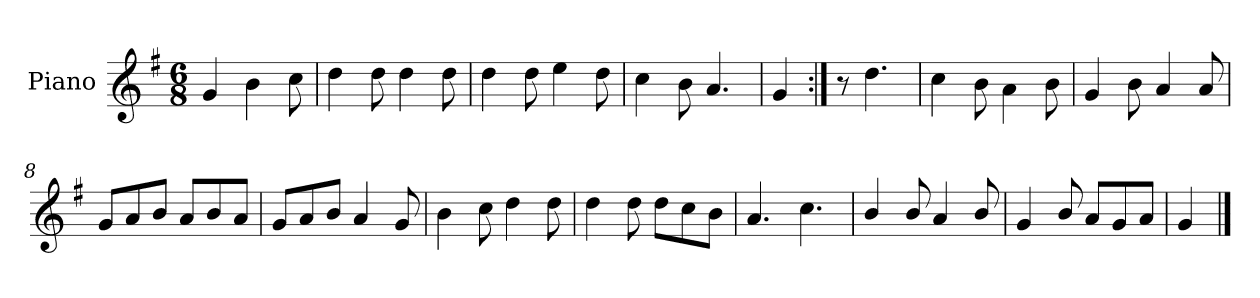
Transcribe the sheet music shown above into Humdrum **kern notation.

**kern
*part1
*staff1
*I"Piano
*I'Pno.
*clefG2
*k[f#]
*M6/8
=
4g/
4b\
8cc\
=1
4dd\
8dd\
4dd\
8dd\
=2
4dd\
8dd\
4ee\
8dd\
=3
4cc\
8b\
4.a/
=4
4g/
=5:|!
8r
4.dd\
!!LO:LB:g=z
=6
4cc\
8b\
4a\
8b\
=7
4g/
8b\
4a/
8a/
=8
8g/L
8a/
8b/J
8a/L
8b/
8a/J
=9
8g/L
8a/
8b/J
4a/
8g/
=10
4b\
8cc\
4dd\
8dd\
!!LO:LB:g=z
=11
4dd\
8dd\
8dd\L
8cc\
8b\J
=12
4.a/
4.cc\
=13
4b/
8b/
4a/
8b/
=14
4g/
8b/
8a/L
8g/
8a/J
=15
4g/
==
*-
